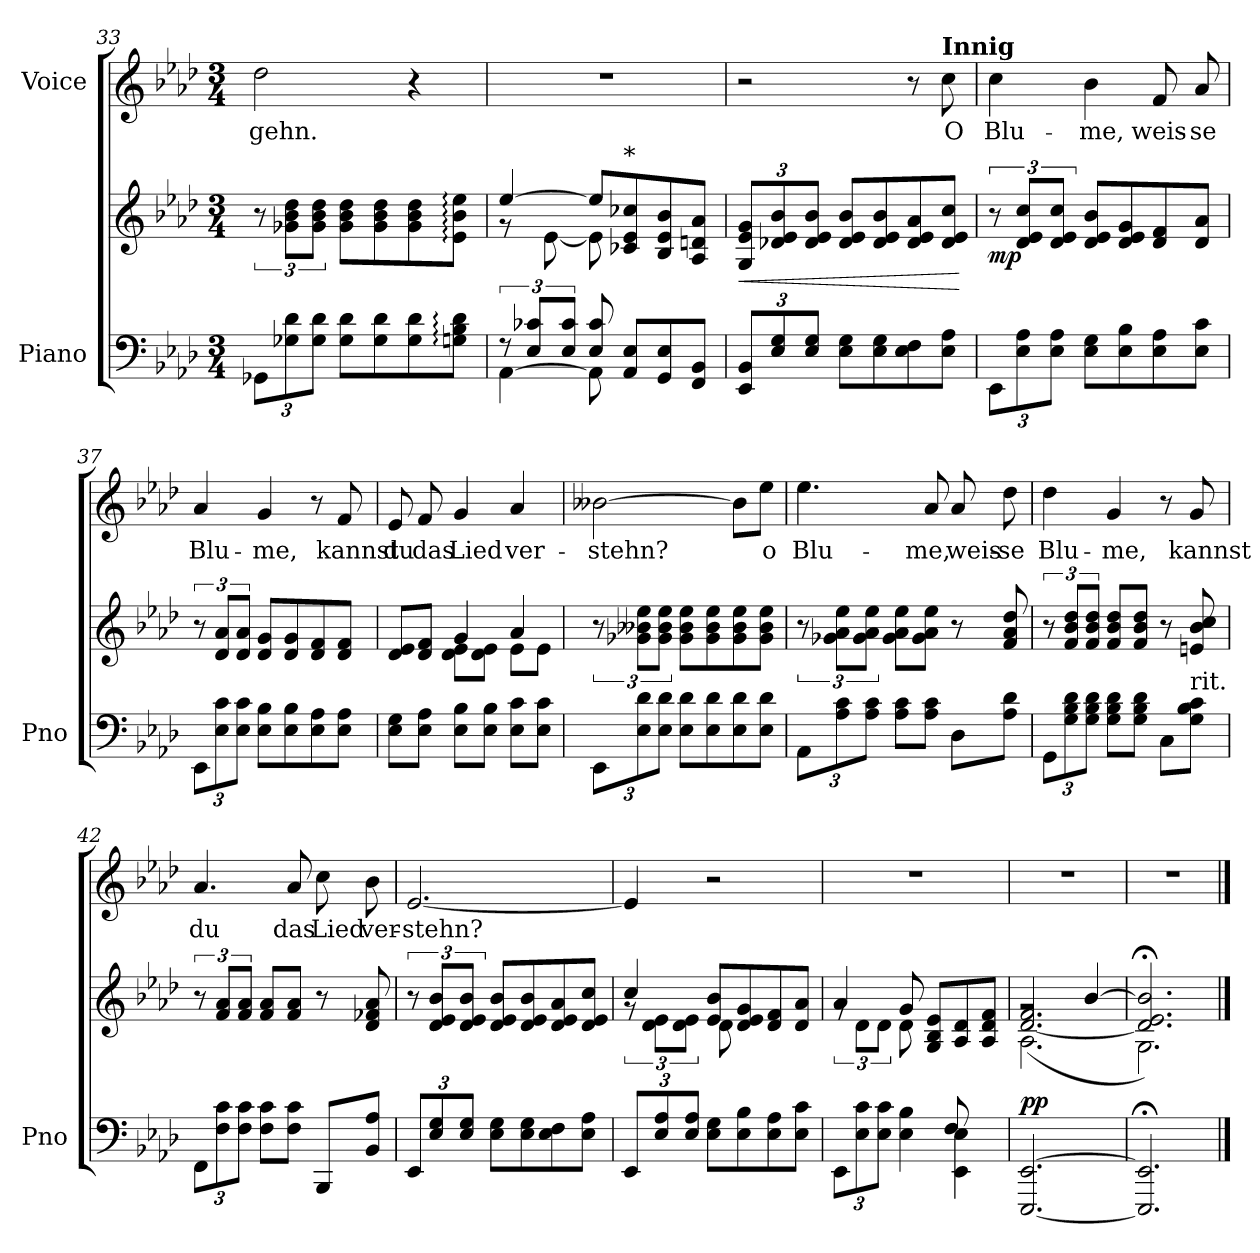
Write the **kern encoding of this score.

**kern	**kern	**dynam	**kern	**text
*part2	*part2	*part2	*part1	*part1
*staff3	*staff2	*staff2/3	*staff1	*staff1
*I"Piano	*	*	*I"Voice	*
*I'Pno	*	*	*	*
*clefF4	*clefG2	*	*clefG2	*
*k[b-e-a-d-]	*k[b-e-a-d-]	*	*k[b-e-a-d-]	*
*M3/4	*M3/4	*	*M3/4	*
*Xbrackettup	*	*	*	*
=33	=33	=33	=33	=33
!	!	!	!	!LO:LY:b
12GG-X\L	12r	.	2dd-\	-gehn.
12G-X\ 12d-\	12g-X\ 12b-\ 12dd-\L	.	.	.
12G-\ 12d-\J	12g-\ 12b-\ 12dd-\J	.	.	.
8G-\ 8d-\L	8g-\ 8b-\ 8dd-\L	.	.	.
8G-\ 8d-\	8g-\ 8b-\ 8dd-\	.	.	.
8G-\ 8d-\	8g-\ 8b-\ 8dd-\	.	4r	.
8Gn\: 8B-\: 8d-\:J	8e-\: 8b-\: 8ee-\:J	.	.	.
=34	=34	=34	=34	=34
*brackettup	*	*	*	*
*^	*^	*	*	*
*	*^	*	*	*	*	*
12rF	4ryy	[4AA-\	[4ee-/	8rg	.	2.r	.
12E-/ 12c-X/L	.	.	.	.	.	.	.
.	.	.	.	[8e-\	.	.	.
12E-/ 12c-/J	.	.	.	.	.	.	.
8E-/ 8c-/	8AA-\]	2ryy	8ee-/L]	8e-\]	.	.	.
!	!	!	!LO:TX:a:t=*	!	!	!	!
8AA-/ 8E-/L	4.ryy	.	8c-X/ 8e-/ 8cc-i/	4.ryy	.	.	.
8GG/ 8E-/	.	.	8B-/ 8e-/ 8b-/	.	.	.	.
8FF/ 8BB-/J	.	.	8A-/ 8dn/ 8a-/J	.	.	.	.
*v	*v	*v	*	*	*	*	*
*	*v	*v	*	*	*
!!LO:LB:g=z
=35	=35	=35	=35	=35
*Xbrackettup	*Xbrackettup	*	*	*
!	!	!LO:HP:b	!	!
12EE-/ 12BB-/L	12G/ 12e-/ 12g/L	<	2r	.
12E-/ 12G/	12d-X/ 12e-/ 12b-/	.	.	.
12E-/ 12G/J	12d-/ 12e-/ 12b-/J	.	.	.
8E-\ 8G\L	8d-/ 8e-/ 8b-/L	.	.	.
8E-\ 8G\	8d-/ 8e-/ 8b-/	.	.	.
8E-\ 8F\	8d-/ 8e-/ 8a-/	.	8r	.
!	!	!	!LO:TX:a:B:t=Innig	!
!	!	!	!	!LO:LY:b
8E-\ 8A-\J	8d-/ 8e-/ 8cc/J	.	8cc\	O
.	.	[	.	.
=36	=36	=36	=36	=36
*	*brackettup	*	*	*
!	!	!LO:DY:b	!	!LO:LY:b
12EE-\L	12r	mp	4cc\	Blu-
12E-\ 12A-\	12d-/ 12e-/ 12cc/L	.	.	.
12E-\ 12A-\J	12d-/ 12e-/ 12cc/J	.	.	.
!	!	!	!	!LO:LY:b
8E-\ 8G\L	8d-/ 8e-/ 8b-/L	.	4b-\	-me,
8E-\ 8B-\	8d-/ 8e-/ 8g/	.	.	.
!	!	!	!	!LO:LY:b
8E-\ 8A-\	8d-/ 8f/	.	8f/	weis-
!	!	!	!	!LO:LY:b
8E-\ 8c\J	8d-/ 8a-/J	.	8a-/	-se
=37	=37	=37	=37	=37
!	!	!	!	!LO:LY:b
12EE-\L	12r	.	4a-/	Blu-
12E-\ 12c\	12d-/ 12a-/L	.	.	.
12E-\ 12c\J	12d-/ 12a-/J	.	.	.
!	!	!	!	!LO:LY:b
8E-\ 8B-\L	8d-/ 8g/L	.	4g/	-me,
8E-\ 8B-\	8d-/ 8g/	.	.	.
8E-\ 8A-\	8d-/ 8f/	.	8r	.
!	!	!	!	!LO:LY:b
8E-\ 8A-\J	8d-/ 8f/J	.	8f/	kannst
=38	=38	=38	=38	=38
*	*^	*	*	*
!	!	!	!	!	!LO:LY:b
8E-\ 8G\L	8d-/ 8e-/L	4rcyy	.	8e-/	du
!	!	!	!	!	!LO:LY:b
8E-\ 8A-\J	8d-/ 8f/J	.	.	8f/	das
!	!	!	!	!	!LO:LY:b
8E-\ 8B-\L	4g/	8d-\ 8e-\L	.	4g/	Lied
8E-\ 8B-\J	.	8d-\ 8e-\J	.	.	.
!	!	!	!	!	!LO:LY:b
8E-\ 8c\L	4a-/	8e-\L	.	4a-/	ver-
8E-\ 8c\J	.	8e-\J	.	.	.
=39	=39	=39	=39	=39	=39
!	!	!	!	!	!LO:LY:b
*	*v	*v	*	*	*
12EE-/L	12r	.	[2b--X\	-stehn?
12E-\ 12d-\	12g-X\ 12b--X\ 12ee-\L	.	.	.
12E-\ 12d-\J	12g-\ 12b--\ 12ee-\J	.	.	.
8E-\ 8d-\L	8g-\ 8b--\ 8ee-\L	.	.	.
8E-\ 8d-\	8g-\ 8b--\ 8ee-\	.	.	.
8E-\ 8d-\	8g-\ 8b--\ 8ee-\	.	8b--\L]	.
!	!	!	!	!LO:LY:b
8E-\ 8d-\J	8g-\ 8b--\ 8ee-\J	.	8ee-\J	o
=40	=40	=40	=40	=40
!	!	!	!	!LO:LY:b
12AA-\L	12r	.	4.ee-\	Blu-
12A-\ 12c\	12g-X\ 12a-\ 12ee-\L	.	.	.
12A-\ 12c\J	12g-\ 12a-\ 12ee-\J	.	.	.
8A-\ 8c\L	8g-\ 8a-\ 8ee-\L	.	.	.
!	!	!	!	!LO:LY:b
8A-\ 8c\J	8g-\ 8a-\ 8ee-\J	.	8a-/	-me,
!	!	!	!	!LO:LY:b
8D-\L	8r	.	8a-/	weis-
!	!	!	!	!LO:LY:b
8A-\ 8d-\J	8f/ 8a-/ 8dd-/	.	8dd-\	-se
!!LO:LB:g=z
=41	=41	=41	=41	=41
!	!	!	!	!LO:LY:b
12GG\L	12r	.	4dd-\	Blu-
12G\ 12B-\ 12d-\	12f/ 12b-/ 12dd-/L	.	.	.
12G\ 12B-\ 12d-\J	12f/ 12b-/ 12dd-/J	.	.	.
!	!	!	!	!LO:LY:b
8G\ 8B-\ 8d-\L	8f/ 8b-/ 8dd-/L	.	4g/	-me,
8G\ 8B-\ 8d-\J	8f/ 8b-/ 8dd-/J	.	.	.
8C\L	8r	.	8r	.
*	*	*	*MM63	*
!LO:TX:a:t=rit.	!	!	!	!
!	!	!	!	!LO:LY:b
8G\ 8B-\ 8c\J	8en/ 8b-/ 8cc/	.	8g/	kannst
=42	=42	=42	=42	=42
!	!	!	!	!LO:LY:b
12FF\L	12r	.	4.a-/	du
12F\ 12c\	12f/ 12a-/L	.	.	.
12F\ 12c\J	12f/ 12a-/J	.	.	.
8F\ 8c\L	8f/ 8a-/L	.	.	.
!	!	!	!	!LO:LY:b
8F\ 8c\J	8f/ 8a-/J	.	8a-/	das
*	*	*	*MM60	*
!	!	!	!	!LO:LY:b
8BBB-/L	8r	.	8cc\	Lied
!	!	!	!	!LO:LY:b
8BB-/ 8A-/J	8d-/ 8f-X/ 8a-/	.	8b-\	ver-
=43	=43	=43	=43	=43
*	*	*	*MM59	*
!	!	!	!	!LO:LY:b
12EE-/L	12r	.	[2.e-/	-stehn?
12E-/ 12G/	12d-/ 12e-/ 12b-/L	.	.	.
12E-/ 12G/J	12d-/ 12e-/ 12b-/J	.	.	.
8E-\ 8G\L	8d-/ 8e-/ 8b-/L	.	.	.
8E-\ 8G\	8d-/ 8e-/ 8b-/	.	.	.
8E-\ 8F\	8d-/ 8e-/ 8a-/	.	.	.
8E-\ 8A-\J	8d-/ 8e-/ 8cc/J	.	.	.
=44	=44	=44	=44	=44
*	*^	*	*	*
12EE-/L	4cc/	12rg	.	4e-/]	.
12E-/ 12A-/	.	12d-\ 12e-\L	.	.	.
12E-/ 12A-/J	.	12d-\ 12e-\J	.	.	.
*	*	*	*	*MM56	*
8E-\ 8G\L	8e-/ 8b-/L	8d-\	.	2r	.
8E-\ 8B-\	8d-/ 8e-/ 8g/	8reyy	.	.	.
8E-\ 8A-\	8d-/ 8f/	4reyy	.	.	.
8E-\ 8c\J	8d-/ 8a-/J	.	.	.	.
=45	=45	=45	=45	=45	=45
*	*	*	*	*MM55	*
*^	*	*	*	*	*
12EE-\L	4rAyy	4a-/	12rg	.	2.r	.
12E-\ 12c\	.	.	12d-\L	.	.	.
12E-\ 12c\J	.	.	12d-\J	.	.	.
4E-\ 4B-\	4rBByy	8g/	8d-\	.	.	.
.	.	8G/ 8B-/ 8e-/L	8rAyy	.	.	.
4EE-\ 4E-\	8F/	8A-/ 8d-/	4rAyy	.	.	.
.	8rAyy	8A-/ 8d-/ 8f/J	.	.	.	.
=46	=46	=46	=46	=46	=46	=46
*	*	*	*^	*	*	*
!	!	!	!	!	!LO:DY:a=2	!	!
*v	*v	*	*	*	*	*	*
[2.EEE-/ [2.EE-/	2rg	([2.d-/ 2.f/	2.A-\	pp	2.r	.
.	[4b-/	.	.	.	.	.
*	*	*v	*v	*	*	*
=47	=47	=47	=47	=47	=47
2.EEE-/]; 2.EE-/];	2.d-/];< 2.e-/;< 2.b-/];<)	2.G\	.	2.r	.
*	*v	*v	*	*	*
==	==	==	==	==
*-	*-	*-	*-	*-
